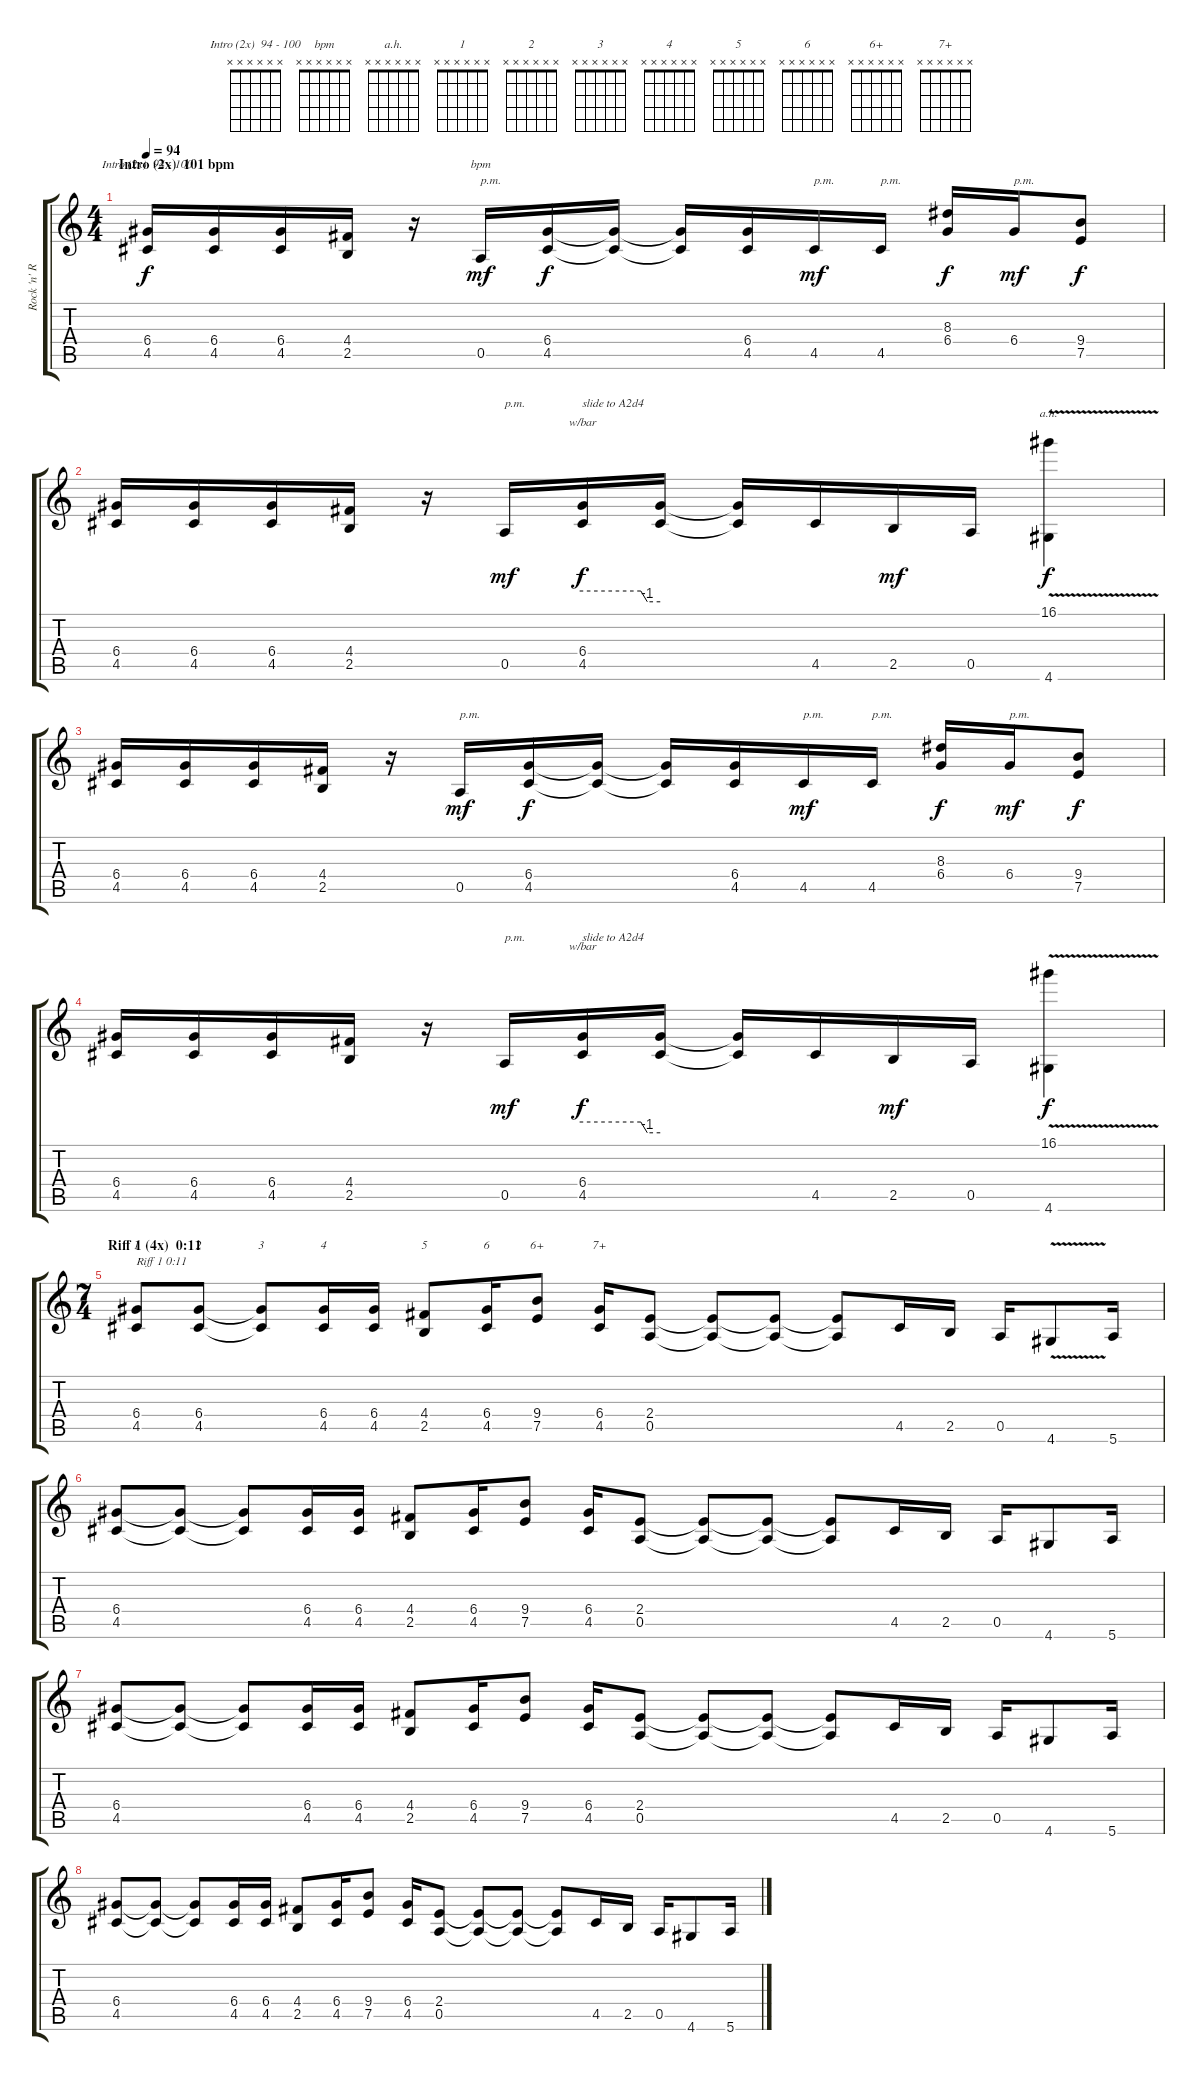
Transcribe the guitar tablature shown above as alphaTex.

\track ("Rock 'n' Rolf (left Guitar)" "Rock 'n' R") {instrument distortionguitar}
\staff {score tabs}
\tuning (E4 B3 G3 D3 A2 E2) {hide}
\chord ("Intro (2x)  94 - 100" x x x x x x)
\chord ("bpm" x x x x x x)
\chord ("a.h." x x x x x x)
\chord ("1" x x x x x x)
\chord ("2" x x x x x x)
\chord ("3" x x x x x x)
\chord ("4" x x x x x x)
\chord ("5" x x x x x x)
\chord ("6" x x x x x x)
\chord ("6+" x x x x x x)
\chord ("7+" x x x x x x)
\ts (4 4)
\section ("" "Intro (2x)  101 bpm")
\tempo 94
\clef g2
\ks c
(6.4 4.5).16{ch "Intro (2x)  94 - 100" dy f instrument distortionguitar} (6.4 4.5).16 (6.4 4.5).16 (4.4 2.5).16 r.16 0.5.16{ch "bpm" txt "p.m." dy mf} (6.4 4.5).16{dy f} (6.4{t} 4.5{t}).16 (6.4{t} 4.5{t}).16 (6.4 4.5).16 4.5.16{txt "p.m." dy mf} 4.5.16{txt "p.m."} (8.3 6.4).16{dy f} 6.4.16{txt "p.m." dy mf} (9.4 7.5).8{dy f} |
(6.4 4.5).16 (6.4 4.5).16 (6.4 4.5).16 (4.4 2.5).16 r.16 0.5.16{txt "p.m." dy mf} (6.4 4.5).16{tbe (custom default 0 0 45 0 50 -4 60 -4) txt "slide to A2d4" dy f} (6.4{t} 4.5{t}).16 (6.4{t} 4.5{t}).16 4.5.16 2.5.16{dy mf} 0.5.16 (16.1{v} 4.6{v}).4{ch "a.h." dy f} |
(6.4 4.5).16 (6.4 4.5).16 (6.4 4.5).16 (4.4 2.5).16 r.16 0.5.16{txt "p.m." dy mf} (6.4 4.5).16{dy f} (6.4{t} 4.5{t}).16 (6.4{t} 4.5{t}).16 (6.4 4.5).16 4.5.16{txt "p.m." dy mf} 4.5.16{txt "p.m."} (8.3 6.4).16{dy f} 6.4.16{txt "p.m." dy mf} (9.4 7.5).8{dy f} |
(6.4 4.5).16 (6.4 4.5).16 (6.4 4.5).16 (4.4 2.5).16 r.16 0.5.16{txt "p.m." dy mf} (6.4 4.5).16{tbe (custom default 0 0 45 0 50 -4 60 -4) txt "slide to A2d4" dy f} (6.4{t} 4.5{t}).16 (6.4{t} 4.5{t}).16 4.5.16 2.5.16{dy mf} 0.5.16 (16.1{v} 4.6{v}).4{dy f} |
\ts (7 4)
\section ("" "Riff 1 (4x)  0:11")
(6.4 4.5).8{ch "1" txt "Riff 1 0:11"} (6.4 4.5).8{ch "2"} (6.4{t} 4.5{t}).8{ch "3"} (6.4 4.5).16{ch "4"} (6.4 4.5).16 (4.4 2.5).8{ch "5"} (6.4 4.5).16{ch "6"} (9.4 7.5).8{ch "6+"} (6.4 4.5).16{ch "7+"} (2.4 0.5).8 (2.4{t} 0.5{t}).8 (2.4{t} 0.5{t}).8 (2.4{t} 0.5{t}).8 4.5.16 2.5.16 0.5.16 4.6{v}.8 5.6.16 |
(6.4 4.5).8 (6.4{t} 4.5{t}).8 (6.4{t} 4.5{t}).8 (6.4 4.5).16 (6.4 4.5).16 (4.4 2.5).8 (6.4 4.5).16 (9.4 7.5).8 (6.4 4.5).16 (2.4 0.5).8 (2.4{t} 0.5{t}).8 (2.4{t} 0.5{t}).8 (2.4{t} 0.5{t}).8 4.5.16 2.5.16 0.5.16 4.6.8 5.6.16 |
(6.4 4.5).8 (6.4{t} 4.5{t}).8 (6.4{t} 4.5{t}).8 (6.4 4.5).16 (6.4 4.5).16 (4.4 2.5).8 (6.4 4.5).16 (9.4 7.5).8 (6.4 4.5).16 (2.4 0.5).8 (2.4{t} 0.5{t}).8 (2.4{t} 0.5{t}).8 (2.4{t} 0.5{t}).8 4.5.16 2.5.16 0.5.16 4.6.8 5.6.16 |
(6.4 4.5).8 (6.4{t} 4.5{t}).8 (6.4{t} 4.5{t}).8 (6.4 4.5).16 (6.4 4.5).16 (4.4 2.5).8 (6.4 4.5).16 (9.4 7.5).8 (6.4 4.5).16 (2.4 0.5).8 (2.4{t} 0.5{t}).8 (2.4{t} 0.5{t}).8 (2.4{t} 0.5{t}).8 4.5.16 2.5.16 0.5.16 4.6.8 5.6.16
